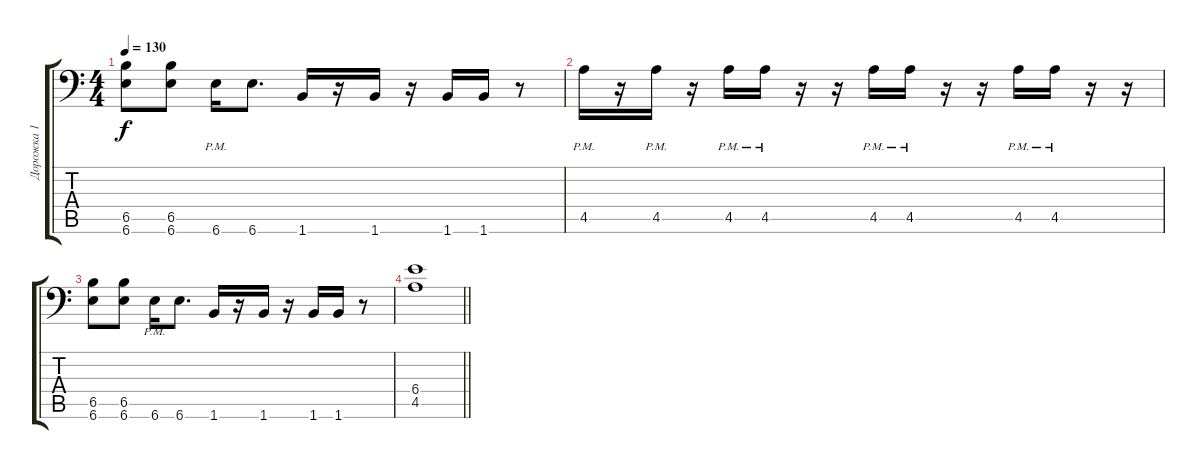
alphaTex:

\track ("Дорожка 1" "Дорожка 1") {instrument distortionguitar}
\staff {score tabs}
\tuning (C4 G3 Eb3 Bb2 F2 Bb1) {hide}
\ts (4 4)
\tempo 130
\clef f4
\ks c
(6.5 6.6).8{dy f} (6.5 6.6).8 6.6{pm}.16 6.6.8{d} 1.6.16 r.16 1.6.16 r.16 1.6.16 1.6.16 r.8 |
4.5{pm}.16 r.16 4.5{pm}.16 r.16 4.5{pm}.16 4.5{pm}.16 r.16 r.16 4.5{pm}.16 4.5{pm}.16 r.16 r.16 4.5{pm}.16 4.5{pm}.16 r.16 r.16 |
(6.5 6.6).8 (6.5 6.6).8 6.6{pm}.16 6.6.8{d} 1.6.16 r.16 1.6.16 r.16 1.6.16 1.6.16 r.8 |
\barLineRight lightlight
(6.4 4.5).1
